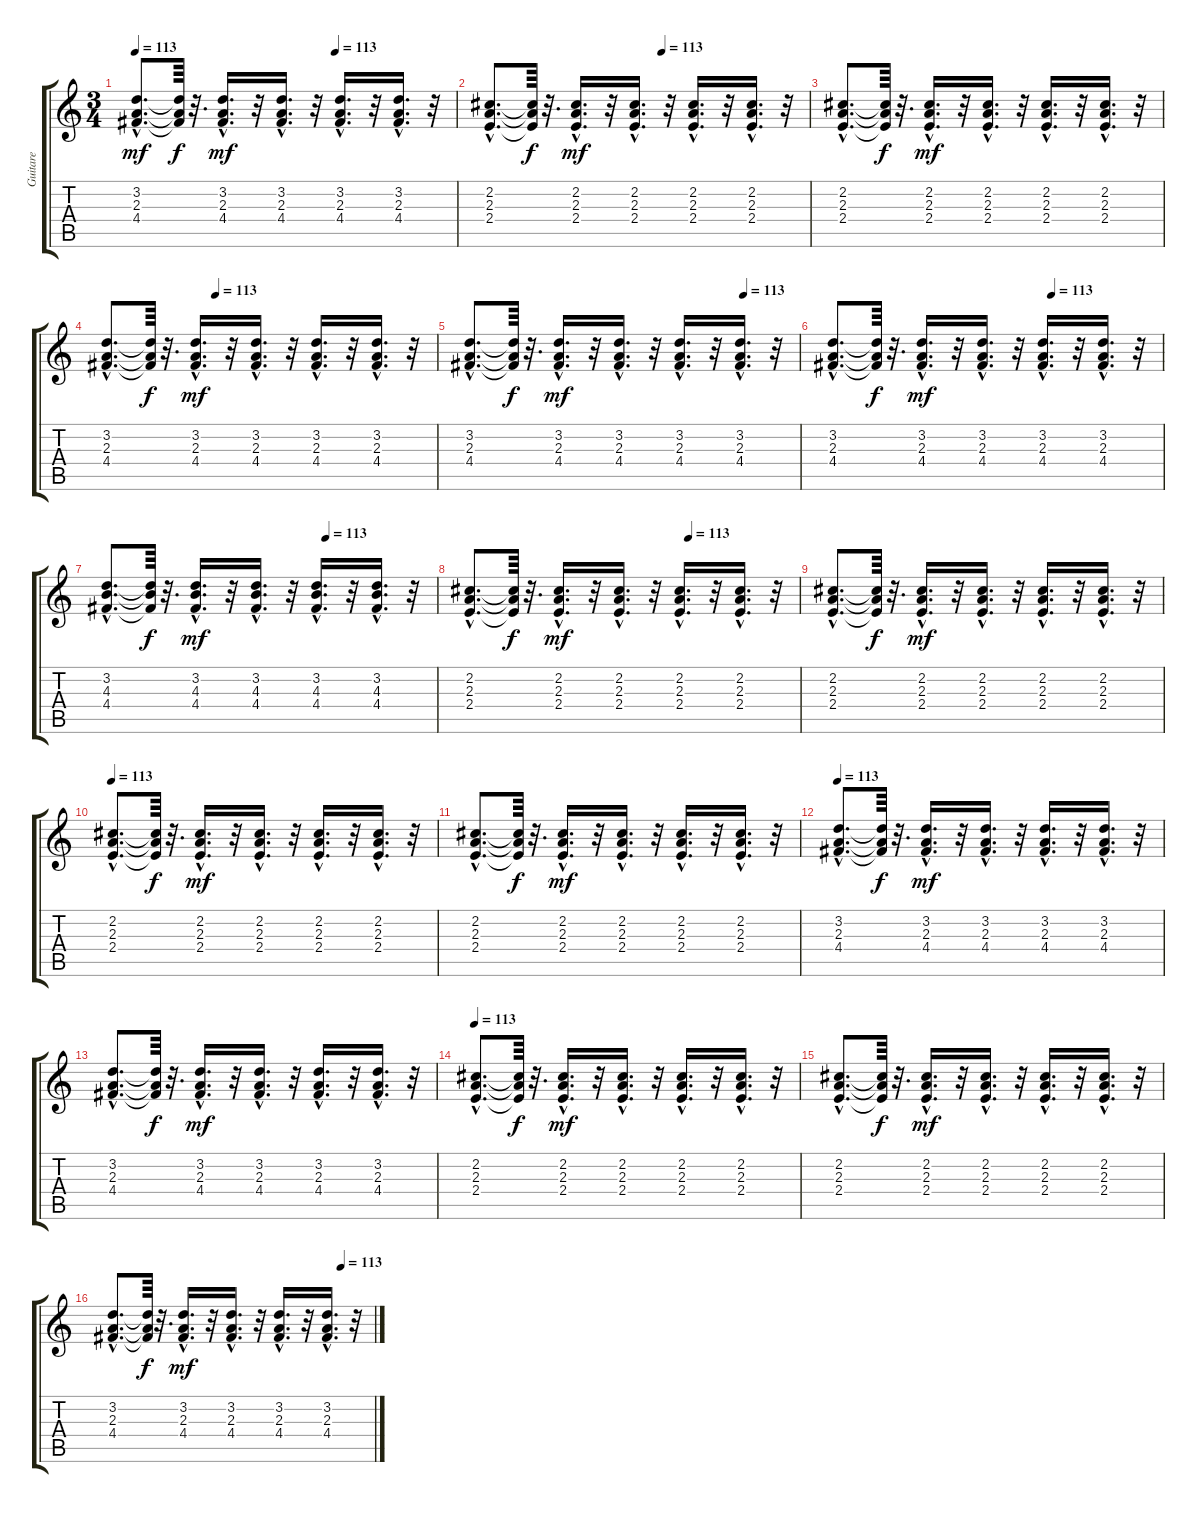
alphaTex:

\track ("Guitare" "Guitare") {instrument acousticguitarnylon}
\staff {score tabs}
\tuning (E4 B3 G3 D3 A2 E2) {hide}
\ts (3 4)
\tempo 113
\tempo (113 0.625)
\clef g2
\ks c
(3.2{hac} 2.3{hac} 4.4{hac}).8{d dy mf} (3.2{t} 2.3{t} 4.4{t}).64{dy f} r.32{d} (3.2{hac} 2.3{hac} 4.4{hac}).16{d dy mf} r.32 (3.2{hac} 2.3{hac} 4.4{hac}).16{d} r.32 (3.2{hac} 2.3{hac} 4.4{hac}).16{d} r.32 (3.2{hac} 2.3{hac} 4.4{hac}).16{d} r.32 |
\tempo (113 0.5416666666666666)
(2.2{hac} 2.3{hac} 2.4{hac}).8{d} (2.2{t} 2.3{t} 2.4{t}).64{dy f} r.32{d} (2.2{hac} 2.3{hac} 2.4{hac}).16{d dy mf} r.32 (2.2{hac} 2.3{hac} 2.4{hac}).16{d} r.32 (2.2{hac} 2.3{hac} 2.4{hac}).16{d} r.32 (2.2{hac} 2.3{hac} 2.4{hac}).16{d} r.32 |
(2.2{hac} 2.3{hac} 2.4{hac}).8{d} (2.2{t} 2.3{t} 2.4{t}).64{dy f} r.32{d} (2.2{hac} 2.3{hac} 2.4{hac}).16{d dy mf} r.32 (2.2{hac} 2.3{hac} 2.4{hac}).16{d} r.32 (2.2{hac} 2.3{hac} 2.4{hac}).16{d} r.32 (2.2{hac} 2.3{hac} 2.4{hac}).16{d} r.32 |
\tempo (113 0.3333333333333333)
(3.2{hac} 2.3{hac} 4.4{hac}).8{d} (3.2{t} 2.3{t} 4.4{t}).64{dy f} r.32{d} (3.2{hac} 2.3{hac} 4.4{hac}).16{d dy mf} r.32 (3.2{hac} 2.3{hac} 4.4{hac}).16{d} r.32 (3.2{hac} 2.3{hac} 4.4{hac}).16{d} r.32 (3.2{hac} 2.3{hac} 4.4{hac}).16{d} r.32 |
\tempo (113 0.8333333333333334)
(3.2{hac} 2.3{hac} 4.4{hac}).8{d} (3.2{t} 2.3{t} 4.4{t}).64{dy f} r.32{d} (3.2{hac} 2.3{hac} 4.4{hac}).16{d dy mf} r.32 (3.2{hac} 2.3{hac} 4.4{hac}).16{d} r.32 (3.2{hac} 2.3{hac} 4.4{hac}).16{d} r.32 (3.2{hac} 2.3{hac} 4.4{hac}).16{d} r.32 |
\tempo (113 0.6666666666666666)
(3.2{hac} 2.3{hac} 4.4{hac}).8{d} (3.2{t} 2.3{t} 4.4{t}).64{dy f} r.32{d} (3.2{hac} 2.3{hac} 4.4{hac}).16{d dy mf} r.32 (3.2{hac} 2.3{hac} 4.4{hac}).16{d} r.32 (3.2{hac} 2.3{hac} 4.4{hac}).16{d} r.32 (3.2{hac} 2.3{hac} 4.4{hac}).16{d} r.32 |
\tempo (113 0.6666666666666666)
(3.2{hac} 4.3{hac} 4.4{hac}).8{d} (3.2{t} 4.3{t} 4.4{t}).64{dy f} r.32{d} (3.2{hac} 4.3{hac} 4.4{hac}).16{d dy mf} r.32 (3.2{hac} 4.3{hac} 4.4{hac}).16{d} r.32 (3.2{hac} 4.3{hac} 4.4{hac}).16{d} r.32 (3.2{hac} 4.3{hac} 4.4{hac}).16{d} r.32 |
\tempo (113 0.6666666666666666)
(2.2{hac} 2.3{hac} 2.4{hac}).8{d} (2.2{t} 2.3{t} 2.4{t}).64{dy f} r.32{d} (2.2{hac} 2.3{hac} 2.4{hac}).16{d dy mf} r.32 (2.2{hac} 2.3{hac} 2.4{hac}).16{d} r.32 (2.2{hac} 2.3{hac} 2.4{hac}).16{d} r.32 (2.2{hac} 2.3{hac} 2.4{hac}).16{d} r.32 |
(2.2{hac} 2.3{hac} 2.4{hac}).8{d} (2.2{t} 2.3{t} 2.4{t}).64{dy f} r.32{d} (2.2{hac} 2.3{hac} 2.4{hac}).16{d dy mf} r.32 (2.2{hac} 2.3{hac} 2.4{hac}).16{d} r.32 (2.2{hac} 2.3{hac} 2.4{hac}).16{d} r.32 (2.2{hac} 2.3{hac} 2.4{hac}).16{d} r.32 |
\tempo 113
(2.2{hac} 2.3{hac} 2.4{hac}).8{d} (2.2{t} 2.3{t} 2.4{t}).64{dy f} r.32{d} (2.2{hac} 2.3{hac} 2.4{hac}).16{d dy mf} r.32 (2.2{hac} 2.3{hac} 2.4{hac}).16{d} r.32 (2.2{hac} 2.3{hac} 2.4{hac}).16{d} r.32 (2.2{hac} 2.3{hac} 2.4{hac}).16{d} r.32 |
(2.2{hac} 2.3{hac} 2.4{hac}).8{d} (2.2{t} 2.3{t} 2.4{t}).64{dy f} r.32{d} (2.2{hac} 2.3{hac} 2.4{hac}).16{d dy mf} r.32 (2.2{hac} 2.3{hac} 2.4{hac}).16{d} r.32 (2.2{hac} 2.3{hac} 2.4{hac}).16{d} r.32 (2.2{hac} 2.3{hac} 2.4{hac}).16{d} r.32 |
\tempo 113
(3.2{hac} 2.3{hac} 4.4{hac}).8{d} (3.2{t} 2.3{t} 4.4{t}).64{dy f} r.32{d} (3.2{hac} 2.3{hac} 4.4{hac}).16{d dy mf} r.32 (3.2{hac} 2.3{hac} 4.4{hac}).16{d} r.32 (3.2{hac} 2.3{hac} 4.4{hac}).16{d} r.32 (3.2{hac} 2.3{hac} 4.4{hac}).16{d} r.32 |
(3.2{hac} 2.3{hac} 4.4{hac}).8{d} (3.2{t} 2.3{t} 4.4{t}).64{dy f} r.32{d} (3.2{hac} 2.3{hac} 4.4{hac}).16{d dy mf} r.32 (3.2{hac} 2.3{hac} 4.4{hac}).16{d} r.32 (3.2{hac} 2.3{hac} 4.4{hac}).16{d} r.32 (3.2{hac} 2.3{hac} 4.4{hac}).16{d} r.32 |
\tempo 113
(2.2{hac} 2.3{hac} 2.4{hac}).8{d} (2.2{t} 2.3{t} 2.4{t}).64{dy f} r.32{d} (2.2{hac} 2.3{hac} 2.4{hac}).16{d dy mf} r.32 (2.2{hac} 2.3{hac} 2.4{hac}).16{d} r.32 (2.2{hac} 2.3{hac} 2.4{hac}).16{d} r.32 (2.2{hac} 2.3{hac} 2.4{hac}).16{d} r.32 |
(2.2{hac} 2.3{hac} 2.4{hac}).8{d} (2.2{t} 2.3{t} 2.4{t}).64{dy f} r.32{d} (2.2{hac} 2.3{hac} 2.4{hac}).16{d dy mf} r.32 (2.2{hac} 2.3{hac} 2.4{hac}).16{d} r.32 (2.2{hac} 2.3{hac} 2.4{hac}).16{d} r.32 (2.2{hac} 2.3{hac} 2.4{hac}).16{d} r.32 |
\tempo (113 0.875)
(3.2{hac} 2.3{hac} 4.4{hac}).8{d} (3.2{t} 2.3{t} 4.4{t}).64{dy f} r.32{d} (3.2{hac} 2.3{hac} 4.4{hac}).16{d dy mf} r.32 (3.2{hac} 2.3{hac} 4.4{hac}).16{d} r.32 (3.2{hac} 2.3{hac} 4.4{hac}).16{d} r.32 (3.2{hac} 2.3{hac} 4.4{hac}).16{d} r.32
